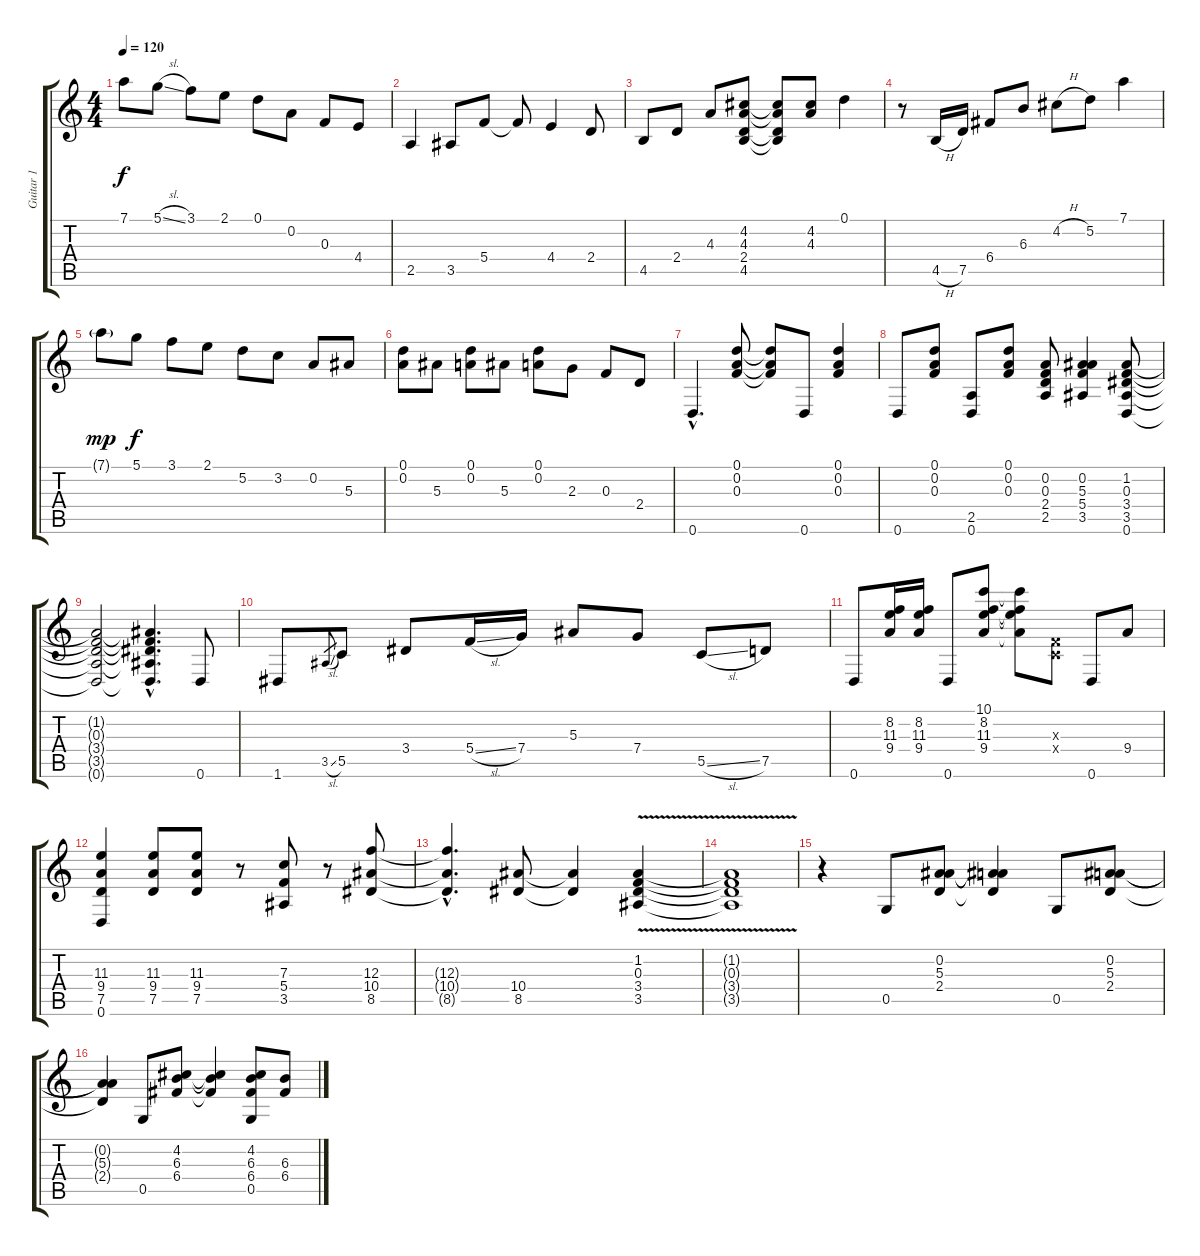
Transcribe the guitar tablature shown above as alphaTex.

\track ("Guitar 1" "Guitar 1") {instrument acousticguitarsteel}
\staff {score tabs}
\tuning (D4 A3 F3 C3 G2 D2) {hide}
\ts (4 4)
\tempo 120
\clef g2
\ks c
7.1{t}.8{dy f} 5.1{sl}.8 3.1.8 2.1.8 0.1.8 0.2.8 0.3.8 4.4.8 |
2.5.4 3.5.8 5.4.8 5.4{t}.8 4.4.4 2.4.8 |
4.5.8 2.4.8 4.3.8 (4.2 4.3 2.4 4.5).8 (4.2{t} 4.3{t} 2.4{t} 4.5{t}).8 (4.2 4.3).8 0.1.4 |
r.8 4.5{h}.16 7.5.16 6.4.8 6.3.8 4.2{h}.8 5.2.8 7.1.4 |
7.1{g}.8{dy mp} 5.1.8{dy f} 3.1.8 2.1.8 5.2.8 3.2.8 0.2.8 5.3.8 |
(0.1 0.2).8 5.3.8 (0.1 0.2).8 5.3.8 (0.1 0.2).8 2.3.8 0.3.8 2.4.8 |
0.6{hac}.4{d} (0.1 0.2 0.3).8 (0.1{t} 0.2{t} 0.3{t}).8 0.6.8 (0.1 0.2 0.3).4 |
0.6.8 (0.1 0.2 0.3).8 (2.5 0.6).8 (0.1 0.2 0.3).8 (0.2 0.3 2.4 2.5).8 (0.2 5.3 5.4 3.5).4 (1.2 0.3 3.4 3.5 0.6).8 |
(1.2{t} 0.3{t} 3.4{t} 3.5{t} 0.6{t}).2 (1.2{hac t} 0.3{hac t} 3.4{hac t} 3.5{hac t} 0.6{hac t}).4{d} 0.6.8 |
1.6.8 3.5{sl}.8{gr} 5.5.8 3.4.8 5.4{sl}.16 7.4.16 5.3.8 7.4.8 5.5{sl}.8 7.5.8 |
0.6.8 (8.2 11.3 9.4).16 (8.2 11.3 9.4).16 0.6.8 (10.1 8.2 11.3 9.4).8 (10.1{t} 8.2{t} 11.3{t} 9.4{t}).8 (0.3{x} 0.4{x}).8 0.6.8 9.4.8 |
(11.3 9.4 7.5 0.6).4 (11.3 9.4 7.5).8 (11.3 9.4 7.5).8 r.8 (7.3 5.4 3.5).8 r.8 (12.3 10.4 8.5).8 |
(12.3{hac t} 10.4{hac t} 8.5{hac t}).4{d} (10.4 8.5).8 (10.4{t} 8.5{t}).4 (1.2 0.3 3.4 3.5{v}).4 |
(1.2{t} 0.3{t} 3.4{t} 3.5{t}).1 |
r.4 0.5.8 (0.2 5.3 2.4).8 (0.2{t} 5.3{t} 2.4{t}).4 0.5.8 (0.2 5.3 2.4).8 |
(0.2{t} 5.3{t} 2.4{t}).4 0.5.8 (4.2 6.3 6.4).8 (4.2{t} 6.3{t} 6.4{t}).4 (4.2 6.3 6.4 0.5).8 (6.3 6.4).8
